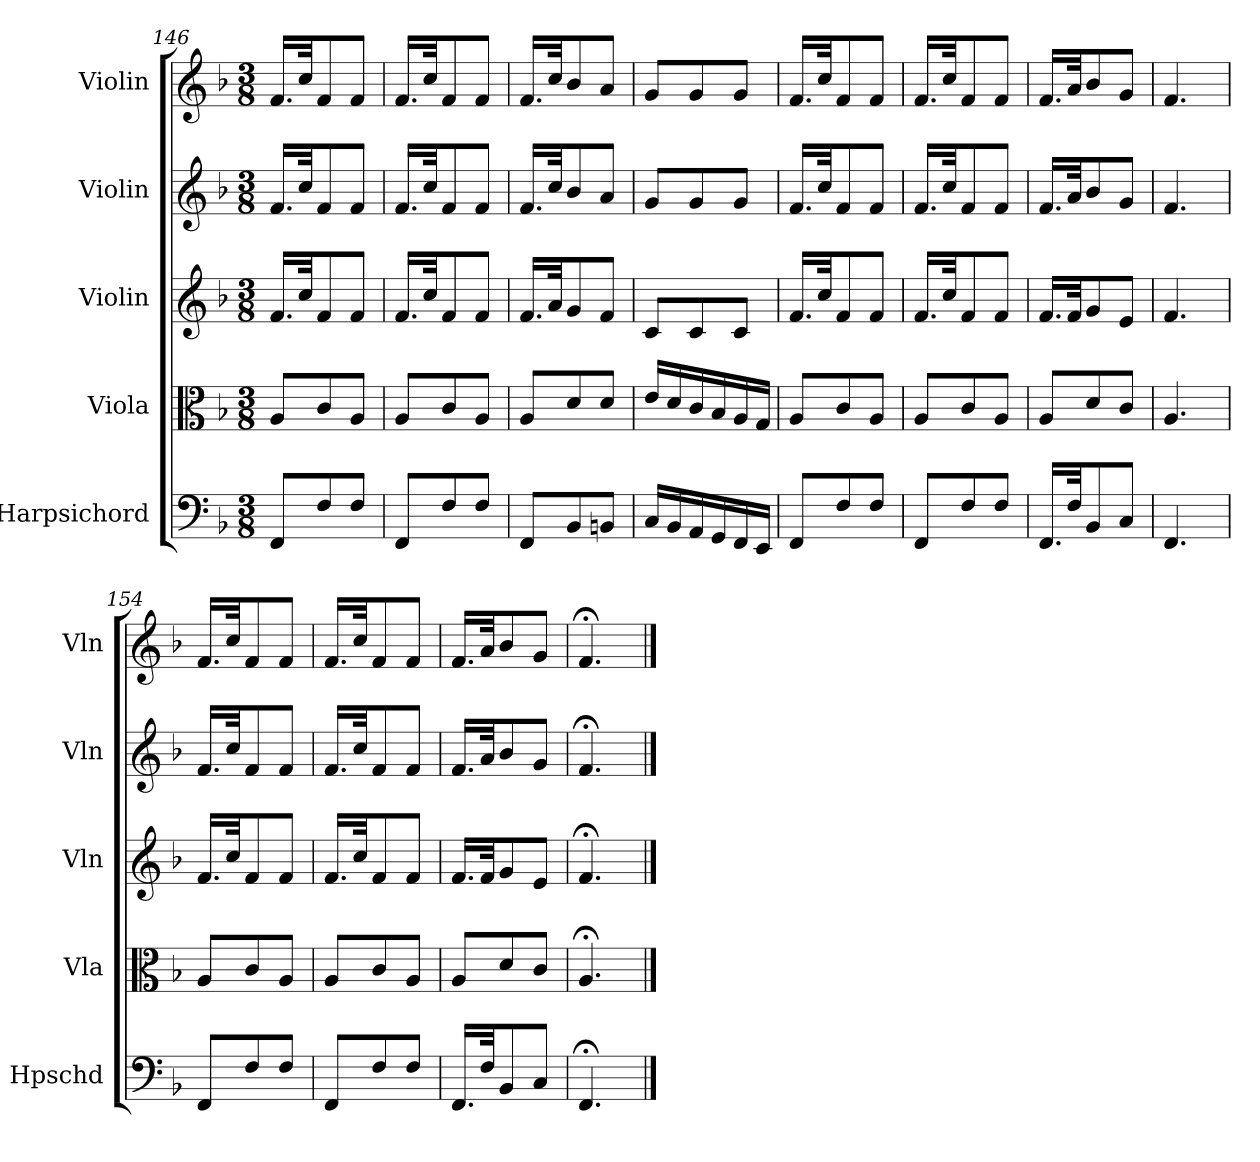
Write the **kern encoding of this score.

**kern	**kern	**kern	**kern	**kern
*part5	*part4	*part3	*part2	*part1
*staff5	*staff4	*staff3	*staff2	*staff1
*I"Harpsichord	*I"Viola	*I"Violin	*I"Violin	*I"Violin
*I'Hpschd	*I'Vla	*I'Vln	*I'Vln	*I'Vln
*clefF4	*clefC3	*clefG2	*clefG2	*clefG2
*k[b-]	*k[b-]	*k[b-]	*k[b-]	*k[b-]
*F:	*F:	*F:	*F:	*F:
*M3/8	*M3/8	*M3/8	*M3/8	*M3/8
=146	=146	=146	=146	=146
8FF/L	8A/L	16.f/LL	16.f/LL	16.f/LL
.	.	32cc/JK	32cc/JK	32cc/JK
8F/	8c/	8f/	8f/	8f/
8F/J	8A/J	8f/J	8f/J	8f/J
=147	=147	=147	=147	=147
8FF/L	8A/L	16.f/LL	16.f/LL	16.f/LL
.	.	32cc/JK	32cc/JK	32cc/JK
8F/	8c/	8f/	8f/	8f/
8F/J	8A/J	8f/J	8f/J	8f/J
=148	=148	=148	=148	=148
8FF/L	8A/L	16.f/LL	16.f/LL	16.f/LL
.	.	32a/JK	32cc/JK	32cc/JK
8BB-/	8d/	8g/	8b-/	8b-/
8BBn/J	8d/J	8f/J	8a/J	8a/J
=149	=149	=149	=149	=149
16C/LL	16e/LL	8c/L	8g/L	8g/L
16BB-/	16d/	.	.	.
16AA/	16c/	8c/	8g/	8g/
16GG/	16B-/	.	.	.
16FF/	16A/	8c/J	8g/J	8g/J
16EE/JJ	16G/JJ	.	.	.
=150	=150	=150	=150	=150
8FF/L	8A/L	16.f/LL	16.f/LL	16.f/LL
.	.	32cc/JK	32cc/JK	32cc/JK
8F/	8c/	8f/	8f/	8f/
8F/J	8A/J	8f/J	8f/J	8f/J
=151	=151	=151	=151	=151
8FF/L	8A/L	16.f/LL	16.f/LL	16.f/LL
.	.	32cc/JK	32cc/JK	32cc/JK
8F/	8c/	8f/	8f/	8f/
8F/J	8A/J	8f/J	8f/J	8f/J
=152	=152	=152	=152	=152
16.FF/LL	8A/L	16.f/LL	16.f/LL	16.f/LL
32F/JK	.	32f/JK	32a/JK	32a/JK
8BB-/	8d/	8g/	8b-/	8b-/
8C/J	8c/J	8e/J	8g/J	8g/J
=153	=153	=153	=153	=153
4.FF/	4.A/	4.f/	4.f/	4.f/
=154	=154	=154	=154	=154
8FF/L	8A/L	16.f/LL	16.f/LL	16.f/LL
.	.	32cc/JK	32cc/JK	32cc/JK
8F/	8c/	8f/	8f/	8f/
8F/J	8A/J	8f/J	8f/J	8f/J
=155	=155	=155	=155	=155
8FF/L	8A/L	16.f/LL	16.f/LL	16.f/LL
.	.	32cc/JK	32cc/JK	32cc/JK
8F/	8c/	8f/	8f/	8f/
8F/J	8A/J	8f/J	8f/J	8f/J
=156	=156	=156	=156	=156
16.FF/LL	8A/L	16.f/LL	16.f/LL	16.f/LL
32F/JK	.	32f/JK	32a/JK	32a/JK
8BB-/	8d/	8g/	8b-/	8b-/
8C/J	8c/J	8e/J	8g/J	8g/J
=157	=157	=157	=157	=157
4.FF;</	4.A;</	4.f;</	4.f;</	4.f;</
==	==	==	==	==
*-	*-	*-	*-	*-
